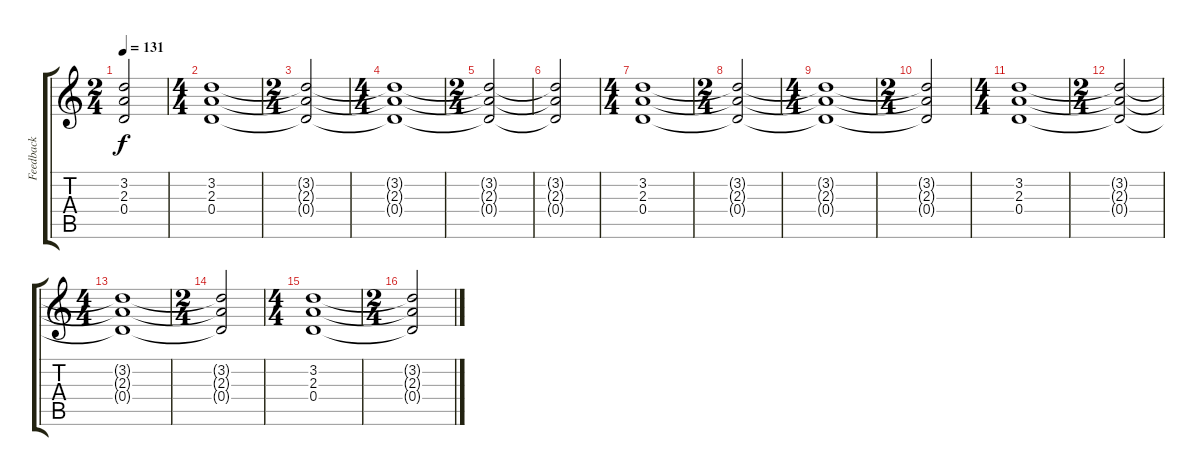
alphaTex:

\track ("Feedback" "Feedback") {instrument guitarharmonics}
\staff {score tabs}
\tuning (E4 B3 G3 D3 A2 E2) {hide}
\ts (2 4)
\tempo 131
\clef g2
\ks c
(3.2{t} 2.3{t} 0.4{t}).2{dy f} |
\ts (4 4)
(3.2 2.3 0.4).1 |
\ts (2 4)
(3.2{t} 2.3{t} 0.4{t}).2 |
\ts (4 4)
(3.2{t} 2.3{t} 0.4{t}).1 |
\ts (2 4)
(3.2{t} 2.3{t} 0.4{t}).2 |
(3.2{t} 2.3{t} 0.4{t}).2 |
\ts (4 4)
(3.2 2.3 0.4).1 |
\ts (2 4)
(3.2{t} 2.3{t} 0.4{t}).2 |
\ts (4 4)
(3.2{t} 2.3{t} 0.4{t}).1 |
\ts (2 4)
(3.2{t} 2.3{t} 0.4{t}).2 |
\ts (4 4)
(3.2 2.3 0.4).1 |
\ts (2 4)
(3.2{t} 2.3{t} 0.4{t}).2 |
\ts (4 4)
(3.2{t} 2.3{t} 0.4{t}).1 |
\ts (2 4)
(3.2{t} 2.3{t} 0.4{t}).2 |
\ts (4 4)
(3.2 2.3 0.4).1 |
\ts (2 4)
(3.2{t} 2.3{t} 0.4{t}).2
